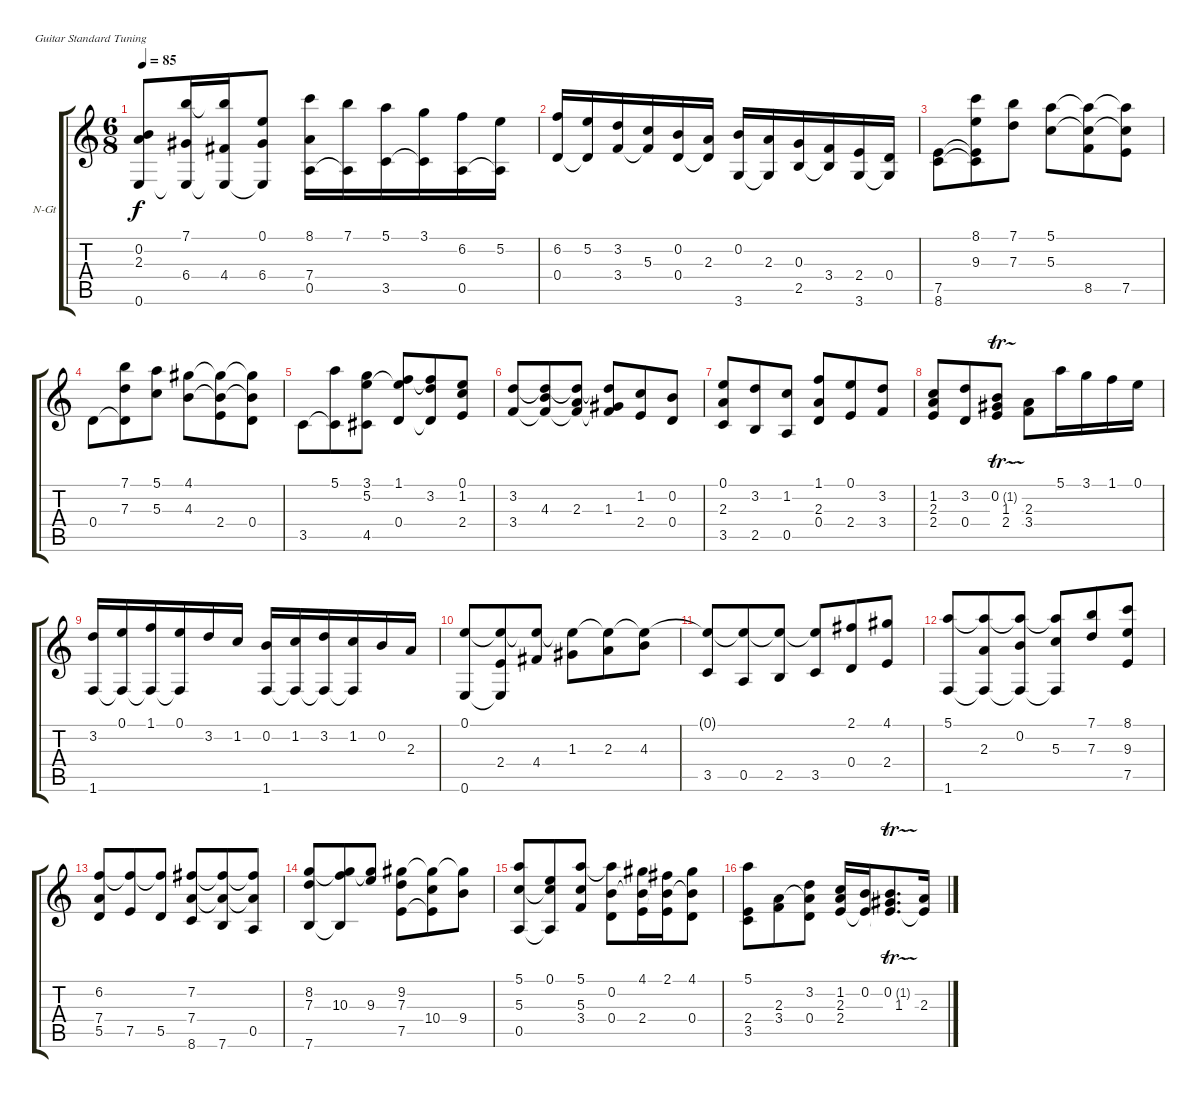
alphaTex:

\bracketExtendMode groupsimilarinstruments
\firstSystemTrackNameOrientation horizontal
\otherSystemsTrackNameOrientation horizontal
\track ("Track 1" "N-Gt") {instrument acousticguitarnylon}
\staff {score tabs}
\tuning (E4 B3 G3 D3 A2 E2)
\ts (6 8)
\tempo 85
\clef g2
\ks c
(0.2 2.3{t} 0.6).8{dy f} (7.1 6.4 0.6{t}).16 (7.1{t} 4.4 0.6{t}).16 (0.1 6.4 0.6{t}).8 (8.1 7.4 0.5).16 (7.1 0.5{t}).16 (5.1 3.5).16 (3.1 3.5{t}).16 (6.2 0.5).16 (5.2 0.5{t}).16 |
(6.2 0.4).16 (5.2 0.4{t}).16 (3.2 3.4).16 (5.3 3.4{t}).16 (0.2 0.4).16 (2.3 0.4{t}).16 (0.2 3.6).16 (2.3 3.6{t}).16 (0.3 2.5).16 (3.4 2.5{t}).16 (2.4 3.6).16 (0.4 3.6{t}).16 |
(7.5 8.6).8 (8.1 9.3 7.5{t} 8.6{t}).8 (7.1 7.3).8 (5.1 5.3).8 (8.5 5.1{t} 5.3{t}).8 (5.1{t} 5.3{t} 7.5).8 |
0.4.8 (7.1 7.3 0.4{t}).8 (5.1 5.3).8 (4.1 4.3).8 (2.4 4.1{t} 4.3{t}).8 (4.1{t} 4.3{t} 0.4).8 |
3.5.8 (5.1 3.5{t}).8 (3.1 5.2 4.5).8 (1.1 5.2{t} 0.4).8 (1.1{t} 3.2 0.4{t}).8 (0.1 1.2 2.4).8 |
(3.2 3.4).8 (4.3 3.2{t} 3.4{t}).8 (2.3 3.2{t} 3.4{t}).8 (3.2{t} 1.3 3.4{t}).8 (1.2 2.4).8 (0.2 0.4).8 |
(0.1 2.3 3.5).8 (3.2 2.5).8 (1.2 0.5).8 (1.1 2.3 0.4).8 (0.1 2.4).8 (3.2 3.4).8 |
(1.2 2.3 2.4).8 (3.2 0.4).8 (0.2{tr (1 16)} 1.3 2.4).8 (2.3 3.4).8 5.1.16 3.1.16 1.1.16 0.1.16 |
(3.2 1.6).16 (0.1 1.6{t}).16 (1.1 1.6{t}).16 (0.1 1.6{t}).16 3.2.16 1.2.16 (0.2 1.6).16 (1.2 1.6{t}).16 (3.2 1.6{t}).16 (1.2 1.6{t}).16 0.2.16 2.3.16 |
(0.1 0.6).8 (2.4 0.6{t} 0.1{t}).8 (4.4 0.1{t}).8 (1.3 0.1{t}).8 (2.3 0.1{t}).8 (4.3 0.1{t}).8 |
(3.5 0.1{t}).8 (0.5 0.1{t}).8 (2.5 0.1{t}).8 (0.1{t} 3.5).8 (2.1 0.4).8 (4.1 2.4).8 |
(5.1 1.6).8 (2.3 5.1{t} 1.6{t}).8 (0.2 5.1{t} 1.6{t}).8 (5.1{t} 5.3 1.6{t}).8 (7.1 7.3).8 (8.1 9.3 7.5).8 |
(6.2 7.4 5.5).8 (7.5 6.2{t}).8 (6.2{t} 5.5).8 (7.2 7.4 8.6).8 (7.6 7.2{t} 7.4{t}).8 (7.2{t} 7.4{t} 0.5).8 |
(8.2 7.3 7.6).8 (10.3 7.6{t} 8.2{t}).8 (8.2{t} 9.3).8 (9.2 7.3 7.5).8 (10.4 7.5{t} 9.2{t}).8 (9.2{t} 9.4).8 |
(5.1 5.3 0.5).8 (0.1 5.3{t} 0.5{t}).8 (5.1 5.3 3.4).8 (5.1{t} 0.2 0.4).8 (4.1 2.4 0.2{t}).16 (2.1 2.4{t} 0.2{t}).16 (4.1 0.2{t} 0.4).8 |
(5.1 2.4 3.5).8 (2.3 3.4).8 (3.2 2.3{t} 0.4).8 (1.2 2.3 2.4).16 (0.2 2.4{t}).16 (0.2{tr (1 16)} 1.3 2.4{t}).8{d} (2.3 2.4{t}).16
